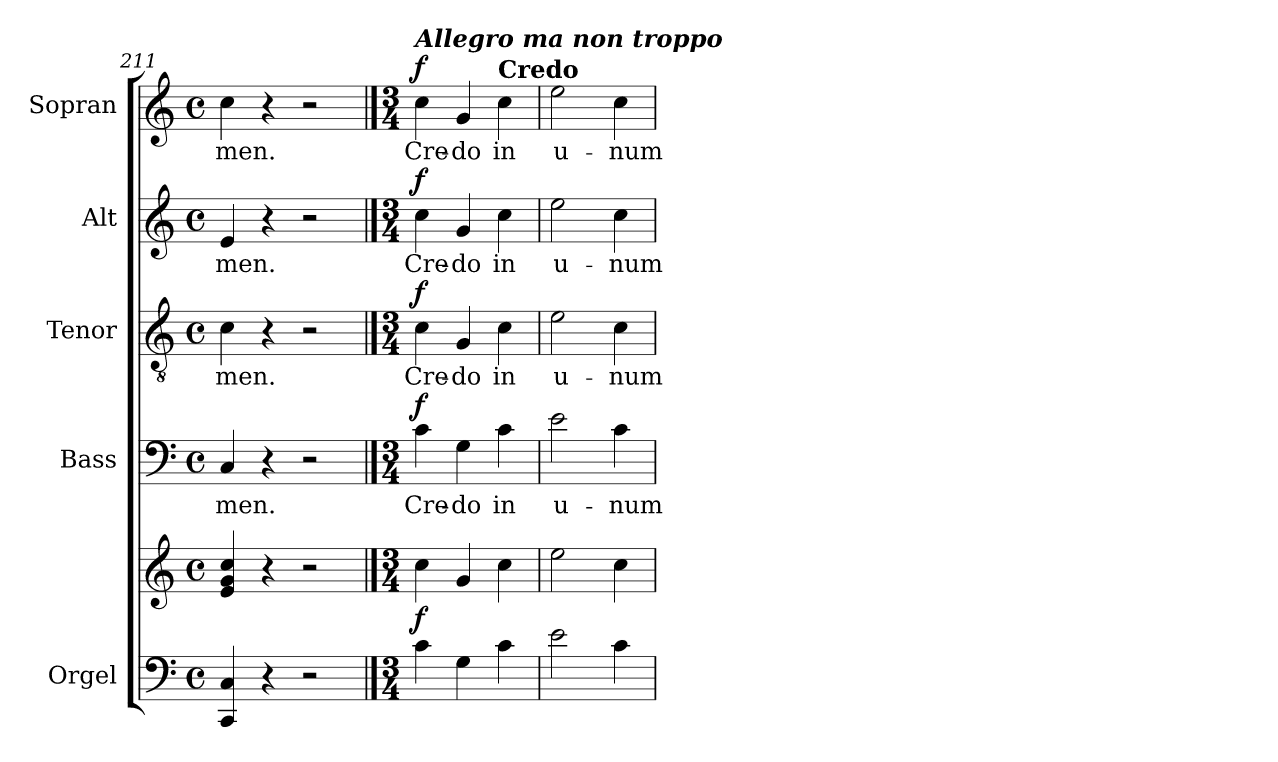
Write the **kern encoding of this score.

**kern	**kern	**dynam	**kern	**text	**dynam	**kern	**text	**dynam	**kern	**text	**dynam	**kern	**text	**dynam
*part5	*part5	*part5	*part4	*part4	*part4	*part3	*part3	*part3	*part2	*part2	*part2	*part1	*part1	*part1
*staff6	*staff5	*staff5/6	*staff4	*staff4	*staff4	*staff3	*staff3	*staff3	*staff2	*staff2	*staff2	*staff1	*staff1	*staff1
*I"Orgel	*	*	*I"Bass	*	*	*I"Tenor	*	*	*I"Alt	*	*	*I"Sopran	*	*
*I'Org.	*	*	*I'B.	*	*	*I'T.	*	*	*I'A.	*	*	*I'S.	*	*
*clefF4	*clefG2	*	*clefF4	*	*	*clefGv2	*	*	*clefG2	*	*	*clefG2	*	*
*k[]	*k[]	*	*k[]	*	*	*k[]	*	*	*k[]	*	*	*k[]	*	*
*C:	*C:	*	*C:	*	*	*C:	*	*	*C:	*	*	*C:	*	*
*M4/4	*M4/4	*	*M4/4	*	*	*M4/4	*	*	*M4/4	*	*	*M4/4	*	*
*met(c)	*met(c)	*	*met(c)	*	*	*met(c)	*	*	*met(c)	*	*	*met(c)	*	*
=211	=211	=211	=211	=211	=211	=211	=211	=211	=211	=211	=211	=211	=211	=211
!	!	!	!	!LO:LY:b	!	!	!LO:LY:b	!	!	!LO:LY:b	!	!	!LO:LY:b	!
4CC/ 4C/	4e/ 4g/ 4cc/	.	4C/	-men.	.	4c\	-men.	.	4e/	-men.	.	4cc\	-men.	.
4r	4r	.	4r	.	.	4r	.	.	4r	.	.	4r	.	.
2r	2r	.	2r	.	.	2r	.	.	2r	.	.	2r	.	.
!!LO:PB:g=z
==212	==212	==212	==212	==212	==212	==212	==212	==212	==212	==212	==212	==212	==212	==212
*M3/4	*M3/4	*	*M3/4	*	*	*M3/4	*	*	*M3/4	*	*	*M3/4	*	*
!	!	!	!	!	!	!	!	!	!	!	!	!LO:TX:a:Bi:t=Allegro ma non troppo	!	!
!	!	!LO:DY:b	!	!LO:LY:b	!LO:DY:a	!	!LO:LY:b	!LO:DY:a	!	!LO:LY:b	!LO:DY:a	!	!LO:LY:b	!LO:DY:a
4c\	4cc\	f	4c\	Cre-	f	4c\	Cre-	f	4cc\	Cre-	f	4cc\	Cre-	f
!	!	!	!	!LO:LY:b	!	!	!LO:LY:b	!	!	!LO:LY:b	!	!	!LO:LY:b	!
4G\	4g/	.	4G\	-do	.	4G/	-do	.	4g/	-do	.	4g/	-do	.
!	!	!	!	!	!	!	!	!	!	!	!	!LO:TX:a:B:t=Credo	!	!
!	!	!	!	!LO:LY:b	!	!	!LO:LY:b	!	!	!LO:LY:b	!	!	!LO:LY:b	!
4c\	4cc\	.	4c\	in	.	4c\	in	.	4cc\	in	.	4cc\	in	.
=213	=213	=213	=213	=213	=213	=213	=213	=213	=213	=213	=213	=213	=213	=213
!	!	!	!	!LO:LY:b	!	!	!LO:LY:b	!	!	!LO:LY:b	!	!	!LO:LY:b	!
2e\	2ee\	.	2e\	u-	.	2e\	u-	.	2ee\	u-	.	2ee\	u-	.
!	!	!	!	!LO:LY:b	!	!	!LO:LY:b	!	!	!LO:LY:b	!	!	!LO:LY:b	!
4c\	4cc\	.	4c\	-num	.	4c\	-num	.	4cc\	-num	.	4cc\	-num	.
=	=	=	=	=	=	=	=	=	=	=	=	=	=	=
*-	*-	*-	*-	*-	*-	*-	*-	*-	*-	*-	*-	*-	*-	*-
